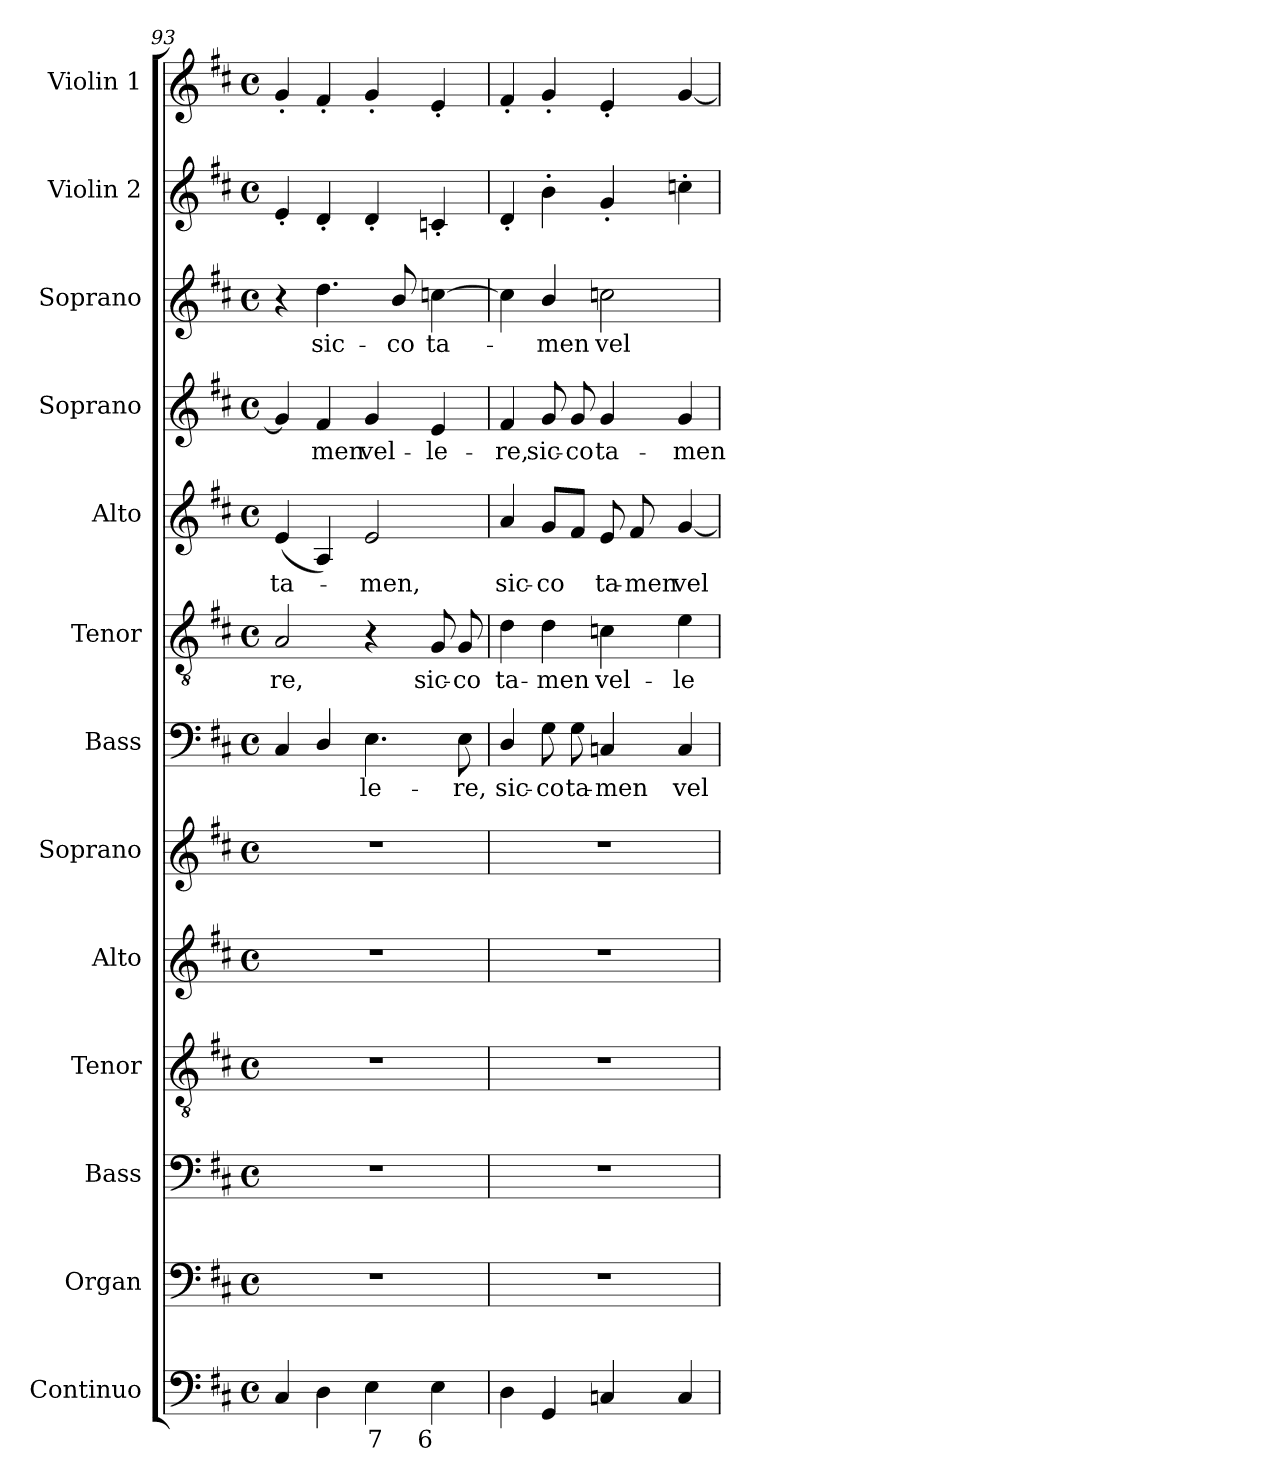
**kern	**text	**kern	**kern	**kern	**kern	**kern	**kern	**text	**kern	**text	**kern	**text	**kern	**text	**kern	**text	**kern	**kern
*part13	*part13	*part12	*part11	*part10	*part9	*part8	*part7	*part7	*part6	*part6	*part5	*part5	*part4	*part4	*part3	*part3	*part2	*part1
*staff13	*staff13	*staff12	*staff11	*staff10	*staff9	*staff8	*staff7	*staff7	*staff6	*staff6	*staff5	*staff5	*staff4	*staff4	*staff3	*staff3	*staff2	*staff1
*I"Continuo	*	*I"Organ	*I"Bass	*I"Tenor	*I"Alto	*I"Soprano	*I"Bass	*	*I"Tenor	*	*I"Alto	*	*I"Soprano	*	*I"Soprano	*	*I"Violin 2	*I"Violin 1
*I'Cont.	*	*I'Org.	*I'B.	*I'T.	*I'A.	*I'S.	*I'B.	*	*I'T.	*	*I'A.	*	*I'S.	*	*I'S.	*	*I'Vln. 2	*I'Vln. 1
!!LO:PB:g=z
*clefF4	*	*clefF4	*clefF4	*clefGv2	*clefG2	*clefG2	*clefF4	*	*clefGv2	*	*clefG2	*	*clefG2	*	*clefG2	*	*clefG2	*clefG2
*	*	*	*	*ITrd7c12	*	*	*	*	*ITrd7c12	*	*	*	*	*	*	*	*	*
*k[f#c#]	*	*k[f#c#]	*k[f#c#]	*k[f#c#]	*k[f#c#]	*k[f#c#]	*k[f#c#]	*	*k[f#c#]	*	*k[f#c#]	*	*k[f#c#]	*	*k[f#c#]	*	*k[f#c#]	*k[f#c#]
*D:	*	*D:	*D:	*D:	*D:	*D:	*D:	*	*D:	*	*D:	*	*D:	*	*D:	*	*D:	*D:
*M4/4	*	*M4/4	*M4/4	*M4/4	*M4/4	*M4/4	*M4/4	*	*M4/4	*	*M4/4	*	*M4/4	*	*M4/4	*	*M4/4	*M4/4
*met(c)	*	*met(c)	*met(c)	*met(c)	*met(c)	*met(c)	*met(c)	*	*met(c)	*	*met(c)	*	*met(c)	*	*met(c)	*	*met(c)	*met(c)
=93	=93	=93	=93	=93	=93	=93	=93	=93	=93	=93	=93	=93	=93	=93	=93	=93	=93	=93
!	!	!	!	!	!	!	!	!	!	!LO:LY:b:color=#000000	!	!	!	!	!	!	!	!
!	!	!	!	!	!	!	!	!	!	!	!	!LO:LY:b:color=#000000	!	!	!	!	!	!
4C#i/	.	1r	1r	1r	1r	1r	4C#i/	.	2AAi/	-re,	(4ei/	ta-	4gi/]	.	4r	.	4e'i/	4g'i/
!	!	!	!	!	!	!	!	!	!	!	!	!	!	!LO:LY:b:color=#000000	!	!	!	!
!	!	!	!	!	!	!	!	!	!	!	!	!	!	!	!	!LO:LY:b:color=#000000	!	!
4Di\	.	.	.	.	.	.	4Di/	.	.	.	4Ai/)	.	4f#i/	-men	4.ddi\	sic-	4d'i/	4f#'i/
!	!LO:LY:b:color=#000000	!	!	!	!	!	!	!	!	!	!	!	!	!	!	!	!	!
!	!	!	!	!	!	!	!	!LO:LY:b:color=#000000	!	!	!	!	!	!	!	!	!	!
!	!	!	!	!	!	!	!	!	!	!	!	!LO:LY:b:color=#000000	!	!	!	!	!	!
!	!	!	!	!	!	!	!	!	!	!	!	!	!	!LO:LY:b:color=#000000	!	!	!	!
4Ei\	7	.	.	.	.	.	4.Ei\	-le-	4r	.	2ei/	-men,	4gi/	vel-	.	.	4d'i/	4g'i/
!	!	!	!	!	!	!	!	!	!	!	!	!	!	!	!	!LO:LY:b:color=#000000	!	!
.	.	.	.	.	.	.	.	.	.	.	.	.	.	.	8bi/	-co	.	.
!	!LO:LY:b:color=#000000	!	!	!	!	!	!	!	!	!	!	!	!	!	!	!	!	!
!	!	!	!	!	!	!	!	!	!	!LO:LY:b:color=#000000	!	!	!	!	!	!	!	!
!	!	!	!	!	!	!	!	!	!	!	!	!	!	!LO:LY:b:color=#000000	!	!	!	!
!	!	!	!	!	!	!	!	!	!	!	!	!	!	!	!	!LO:LY:b:color=#000000	!	!
4Ei\	6	.	.	.	.	.	.	.	8GGi/	sic-	.	.	4ei/	-le-	[>4ccni\	ta-	4cn'i/	4e'i/
!	!	!	!	!	!	!	!	!LO:LY:b:color=#000000	!	!	!	!	!	!	!	!	!	!
!	!	!	!	!	!	!	!	!	!	!LO:LY:b:color=#000000	!	!	!	!	!	!	!	!
.	.	.	.	.	.	.	8Ei\	-re,	8GGi/	-co	.	.	.	.	.	.	.	.
=94	=94	=94	=94	=94	=94	=94	=94	=94	=94	=94	=94	=94	=94	=94	=94	=94	=94	=94
!	!	!	!	!	!	!	!	!LO:LY:b:color=#000000	!	!	!	!	!	!	!	!	!	!
!	!	!	!	!	!	!	!	!	!	!LO:LY:b:color=#000000	!	!	!	!	!	!	!	!
!	!	!	!	!	!	!	!	!	!	!	!	!LO:LY:b:color=#000000	!	!	!	!	!	!
!	!	!	!	!	!	!	!	!	!	!	!	!	!	!LO:LY:b:color=#000000	!	!	!	!
4Di\	.	1r	1r	1r	1r	1r	4Di/	sic-	4Di\	ta-	4ai/	sic-	4f#i/	-re,	4cci\]	.	4d'i/	4f#'i/
!	!	!	!	!	!	!	!	!LO:LY:b:color=#000000	!	!	!	!	!	!	!	!	!	!
!	!	!	!	!	!	!	!	!	!	!LO:LY:b:color=#000000	!	!	!	!	!	!	!	!
!	!	!	!	!	!	!	!	!	!	!	!	!LO:LY:b:color=#000000	!	!	!	!	!	!
!	!	!	!	!	!	!	!	!	!	!	!	!	!	!LO:LY:b:color=#000000	!	!	!	!
!	!	!	!	!	!	!	!	!	!	!	!	!	!	!	!	!LO:LY:b:color=#000000	!	!
4GGi/	.	.	.	.	.	.	8Gi\	-co	4Di\	-men	8gi/L	-co	8gi/	sic-	4bi/	-men	4b'i\	4g'i/
!	!	!	!	!	!	!	!	!LO:LY:b:color=#000000	!	!	!	!	!	!	!	!	!	!
!	!	!	!	!	!	!	!	!	!	!	!	!	!	!LO:LY:b:color=#000000	!	!	!	!
.	.	.	.	.	.	.	8Gi\	ta-	.	.	8f#i/J	.	8gi/	-co	.	.	.	.
!	!	!	!	!	!	!	!	!LO:LY:b:color=#000000	!	!	!	!	!	!	!	!	!	!
!	!	!	!	!	!	!	!	!	!	!LO:LY:b:color=#000000	!	!	!	!	!	!	!	!
!	!	!	!	!	!	!	!	!	!	!	!	!LO:LY:b:color=#000000	!	!	!	!	!	!
!	!	!	!	!	!	!	!	!	!	!	!	!	!	!LO:LY:b:color=#000000	!	!	!	!
!	!	!	!	!	!	!	!	!	!	!	!	!	!	!	!	!LO:LY:b:color=#000000	!	!
4Cni/	.	.	.	.	.	.	4Cni/	-men	4Cni\	vel-	8ei/	ta-	4gi/	ta-	2ccni\	vel-	4g'i/	4e'i/
!	!	!	!	!	!	!	!	!	!	!	!	!LO:LY:b:color=#000000	!	!	!	!	!	!
.	.	.	.	.	.	.	.	.	.	.	8f#i/	-men	.	.	.	.	.	.
!	!	!	!	!	!	!	!	!LO:LY:b:color=#000000	!	!	!	!	!	!	!	!	!	!
!	!	!	!	!	!	!	!	!	!	!LO:LY:b:color=#000000	!	!	!	!	!	!	!	!
!	!	!	!	!	!	!	!	!	!	!	!	!LO:LY:b:color=#000000	!	!	!	!	!	!
!	!	!	!	!	!	!	!	!	!	!	!	!	!	!LO:LY:b:color=#000000	!	!	!	!
4Ci/	.	.	.	.	.	.	4Ci/	vel-	4Ei\	-le-	[<4gi/	vel-	4gi/	-men	.	.	4ccn'i\	[<4gi/
=	=	=	=	=	=	=	=	=	=	=	=	=	=	=	=	=	=	=
*-	*-	*-	*-	*-	*-	*-	*-	*-	*-	*-	*-	*-	*-	*-	*-	*-	*-	*-
